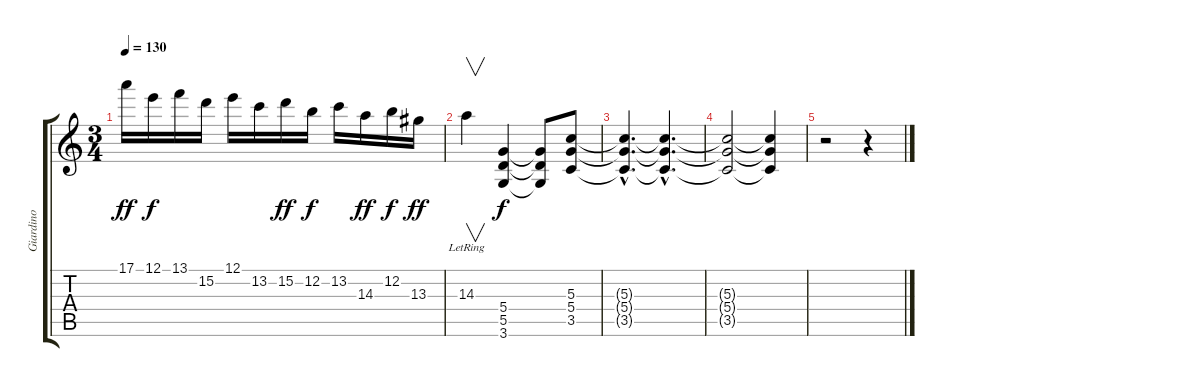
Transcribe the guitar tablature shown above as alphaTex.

\track ("Giardino" "Giardino") {instrument overdrivenguitar}
\staff {score tabs}
\tuning (E4 B3 G3 D3 A2 E2) {hide}
\ts (3 4)
\tempo 130
\clef g2
\ks c
17.1.16{dy ff} 12.1.16{dy f} 13.1.16 15.2.16 12.1.16 13.2.16 15.2.16{dy ff} 12.2.16{dy f} 13.2.16 14.3.16{dy ff} 12.2.16{dy f} 13.3.16{dy ff} |
14.3{lr}.4{v} (5.4 5.5 3.6).4{dy f} (5.4{t} 5.5{t} 3.6{t}).8 (5.3 5.4 3.5).8 |
(5.3{hac t} 5.4{hac t} 3.5{hac t}).4{d} (5.3{hac t} 5.4{hac t} 3.5{hac t}).4{d} |
(5.3{t} 5.4{t} 3.5{t}).2 (5.3{t} 5.4{t} 3.5{t}).4 |
r.2 r.4
